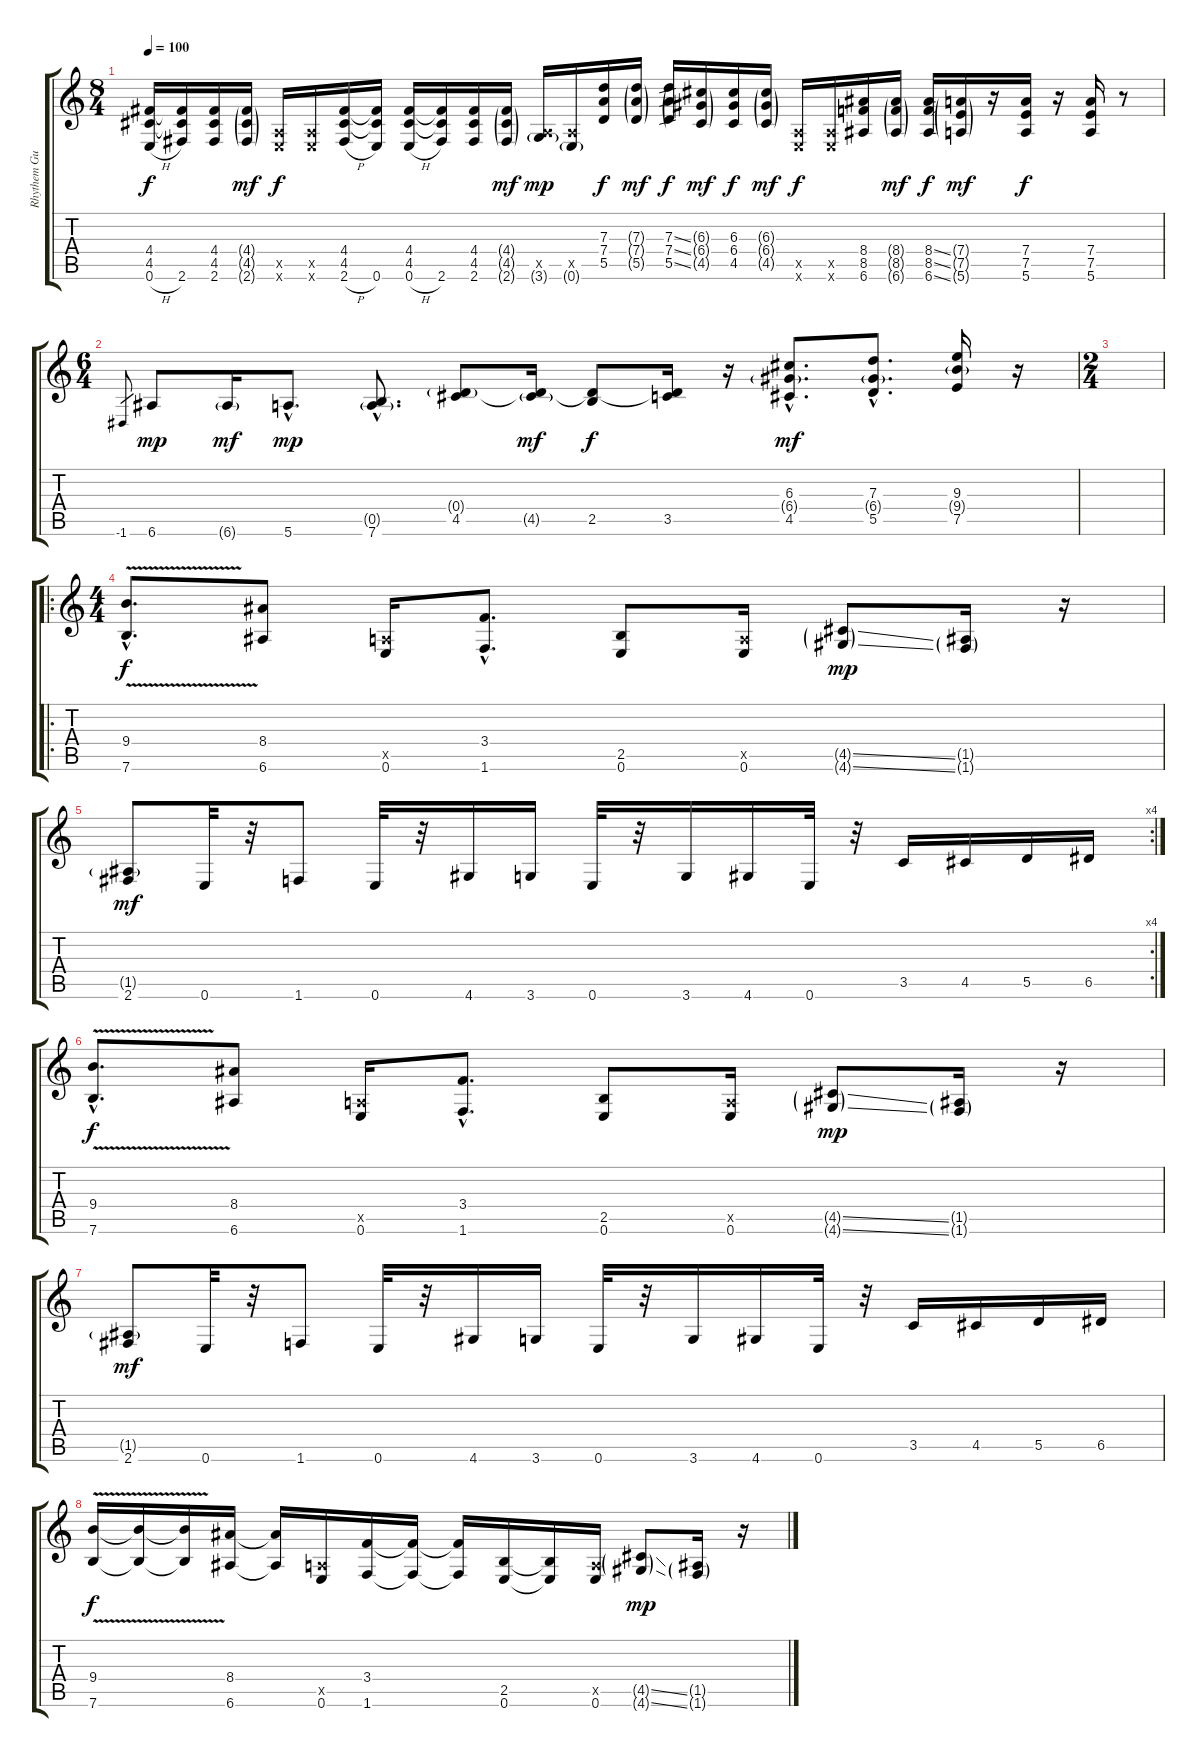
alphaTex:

\track ("Rhythem Guitar" "Rhythem Gu") {instrument overdrivenguitar}
\staff {score tabs}
\tuning (E4 B3 G3 D3 A2 E2) {hide}
\ts (8 4)
\tempo 100
\clef g2
\ks c
(4.4 4.5 0.6{h}).16{dy f volume 12 balance 6} (4.4{t} 4.5{t} 2.6).16 (4.4 4.5 2.6).16 (4.4{g} 4.5{g} 2.6{g}).16{dy mf} (0.5{x} 0.6{x}).16{dy f} (0.5{x} 0.6{x}).16 (4.4 4.5 2.6{h}).16 (4.4{t} 4.5{t} 0.6).16 (4.4 4.5 0.6{h}).16 (4.4{t} 4.5{t} 2.6).16 (4.4 4.5 2.6).16 (4.4{g} 4.5{g} 2.6{g}).16{dy mf} (0.5{x} 3.6{g}).16{dy mp} (0.5{x} 0.6{g}).16 (7.3 7.4 5.5).16{dy f} (7.3{g} 7.4{g} 5.5{g}).16{dy mf} (7.3{ss} 7.4{ss} 5.5{ss}).16{dy f} (6.3{g} 6.4{g} 4.5{g}).16{dy mf} (6.3 6.4 4.5).16{dy f} (6.3{g} 6.4{g} 4.5{g}).16{dy mf} (0.5{x} 0.6{x}).16{dy f} (0.5{x} 0.6{x}).16 (8.4 8.5 6.6).16 (8.4{g} 8.5{g} 6.6{g}).16{dy mf} (8.4{ss} 8.5{ss} 6.6{ss}).16{dy f} (7.4{g} 7.5{g} 5.6{g}).16{dy mf} r.16 (7.4 7.5 5.6).16{dy f} r.16 (7.4 7.5 5.6).16 r.8 |
\ts (6 4)
-1.6.8{gr} 6.6.8{dy mp} 6.6{g}.16{dy mf} 5.6{hac}.8{d dy mp} (0.5{g hac} 7.6{hac}).8{d} (0.4{g} 4.5).8 (0.4{t} 4.5{g}).16{dy mf} (0.4{t} 2.5).8{dy f} (0.4{t} 3.5).16 r.16 (6.3{hac} 6.4{g hac} 4.5{hac}).8{d dy mf} (7.3{hac} 6.4{g hac} 5.5{hac}).8{d} (9.3 9.4{g} 7.5).16 r.16 |
\ts (2 4)
|
\ro
\ts (4 4)
(9.4{v hac} 7.6{v hac}).8{d dy f} (8.4 6.6).8 (0.5{x} 0.6).16 (3.4{hac} 1.6{hac}).8{d} (2.5 0.6).8 (0.5{x} 0.6).16 (4.5{ss g} 4.6{ss g}).8{dy mp} (1.5{g} 1.6{g}).16 r.16 |
\rc 4
(1.5{g} 2.6).8{dy mf instrument overdrivenguitar} 0.6.32 r.32 1.6.8 0.6.32 r.32 4.6.16 3.6.16 0.6.32 r.32 3.6.16 4.6.16 0.6.32 r.32 3.5.16 4.5.16 5.5.16 6.5.16 |
(9.4{v hac} 7.6{v hac}).8{d dy f} (8.4 6.6).8 (0.5{x} 0.6).16 (3.4{hac} 1.6{hac}).8{d} (2.5 0.6).8 (0.5{x} 0.6).16 (4.5{ss g} 4.6{ss g}).8{dy mp} (1.5{g} 1.6{g}).16 r.16 |
(1.5{g} 2.6).8{dy mf instrument overdrivenguitar} 0.6.32 r.32 1.6.8 0.6.32 r.32 4.6.16 3.6.16 0.6.32 r.32 3.6.16 4.6.16 0.6.32 r.32 3.5.16 4.5.16 5.5.16 6.5.16 |
(9.4{v} 7.6{v}).16{dy f} (9.4{v t} 7.6{v t}).16 (9.4{v t} 7.6{v t}).16 (8.4 6.6).16 (8.4{t} 6.6{t}).16 (0.5{x} 0.6).16 (3.4 1.6).16 (3.4{t} 1.6{t}).16 (3.4{t} 1.6{t}).16 (2.5 0.6).16 (2.5{t} 0.6{t}).16 (0.5{x} 0.6).16 (4.5{ss g} 4.6{ss g}).8{dy mp} (1.5{g} 1.6{g}).16 r.16
